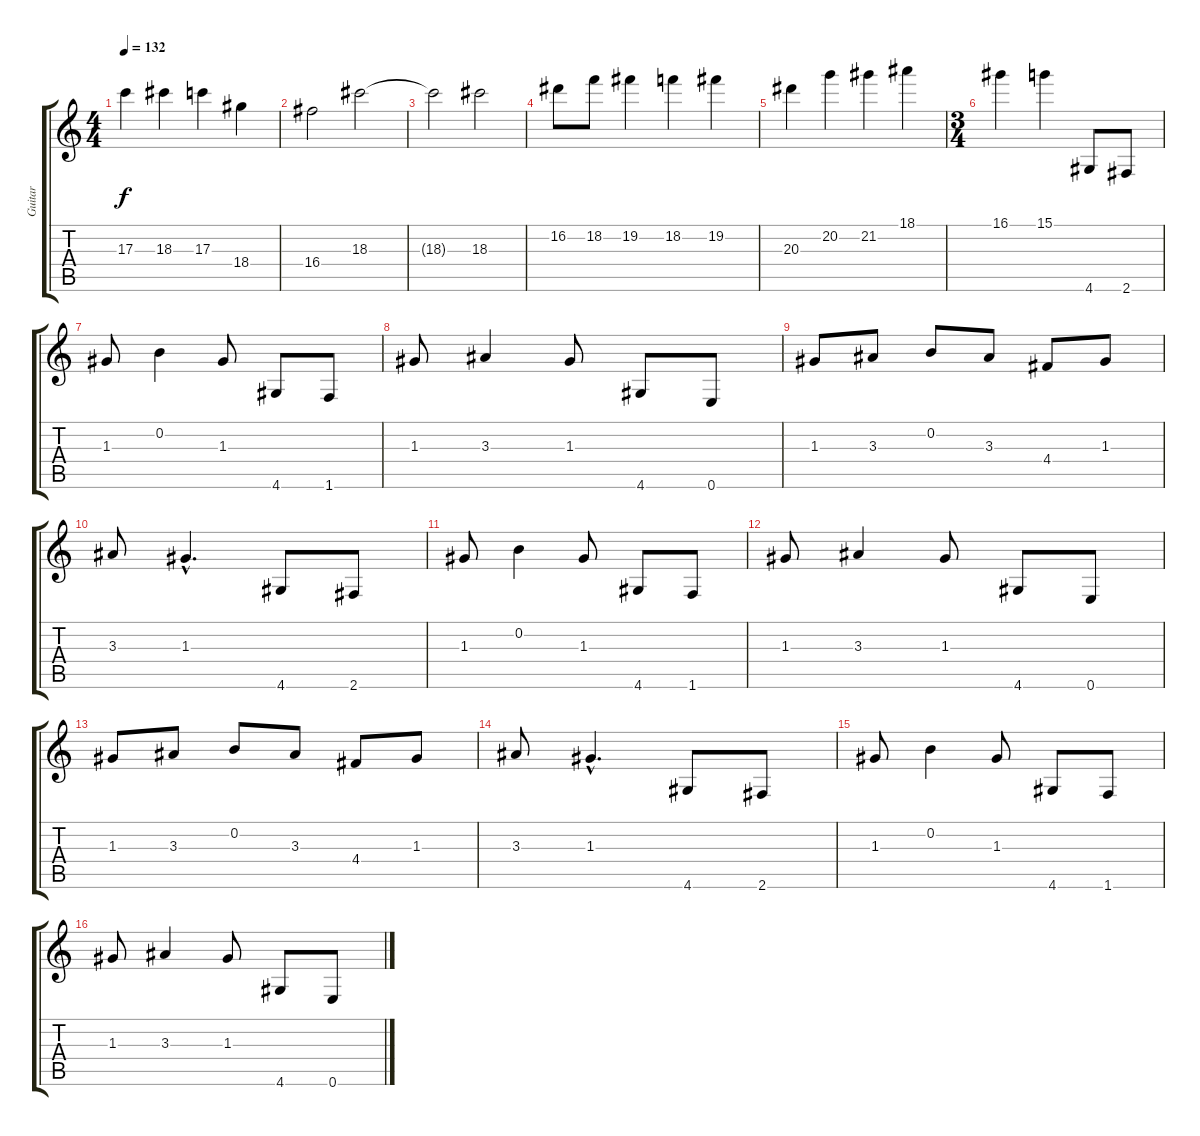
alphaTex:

\track ("Guitar" "Guitar") {instrument electricguitarjazz}
\staff {score tabs}
\tuning (E4 B3 G3 D3 A2 E2) {hide}
\ts (4 4)
\tempo 132
\clef g2
\ks c
17.3.4{dy f} 18.3.4 17.3.4 18.4.4 |
16.4.2 18.3.2 |
18.3{t}.2 18.3.2 |
16.2.8 18.2.8 19.2.4 18.2.4 19.2.4 |
20.3.4 20.2.4 21.2.4 18.1.4 |
\ts (3 4)
16.1.4 15.1.4 4.6.8{instrument electricguitarclean} 2.6.8 |
1.3.8 0.2.4 1.3.8 4.6.8 1.6.8 |
1.3.8 3.3.4 1.3.8 4.6.8 0.6.8 |
1.3.8 3.3.8 0.2.8 3.3.8 4.4.8 1.3.8 |
3.3.8 1.3{hac}.4{d} 4.6.8 2.6.8 |
1.3.8 0.2.4 1.3.8 4.6.8 1.6.8 |
1.3.8 3.3.4 1.3.8 4.6.8 0.6.8 |
1.3.8 3.3.8 0.2.8 3.3.8 4.4.8 1.3.8 |
3.3.8 1.3{hac}.4{d} 4.6.8 2.6.8 |
1.3.8 0.2.4 1.3.8 4.6.8 1.6.8 |
1.3.8 3.3.4 1.3.8 4.6.8 0.6.8
